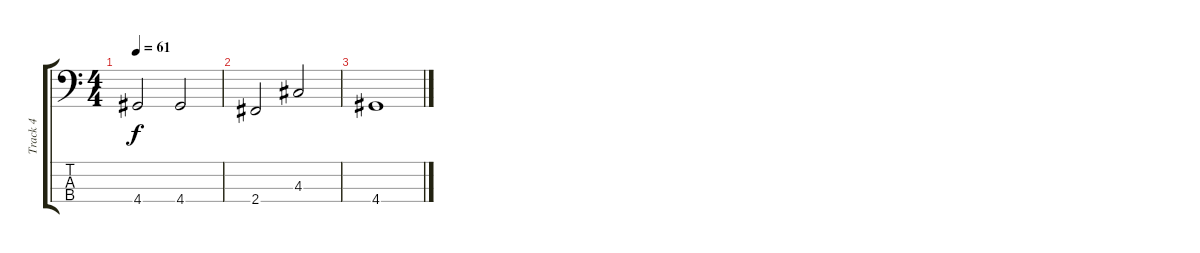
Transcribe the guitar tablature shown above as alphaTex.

\track ("Track 4" "Track 4") {instrument electricbassfinger}
\staff {score tabs}
\tuning (G2 D2 A1 E1) {hide}
\ts (4 4)
\tempo 61
\clef f4
\ks c
4.4.2{dy f} 4.4.2 |
2.4.2 4.3.2 |
4.4.1
